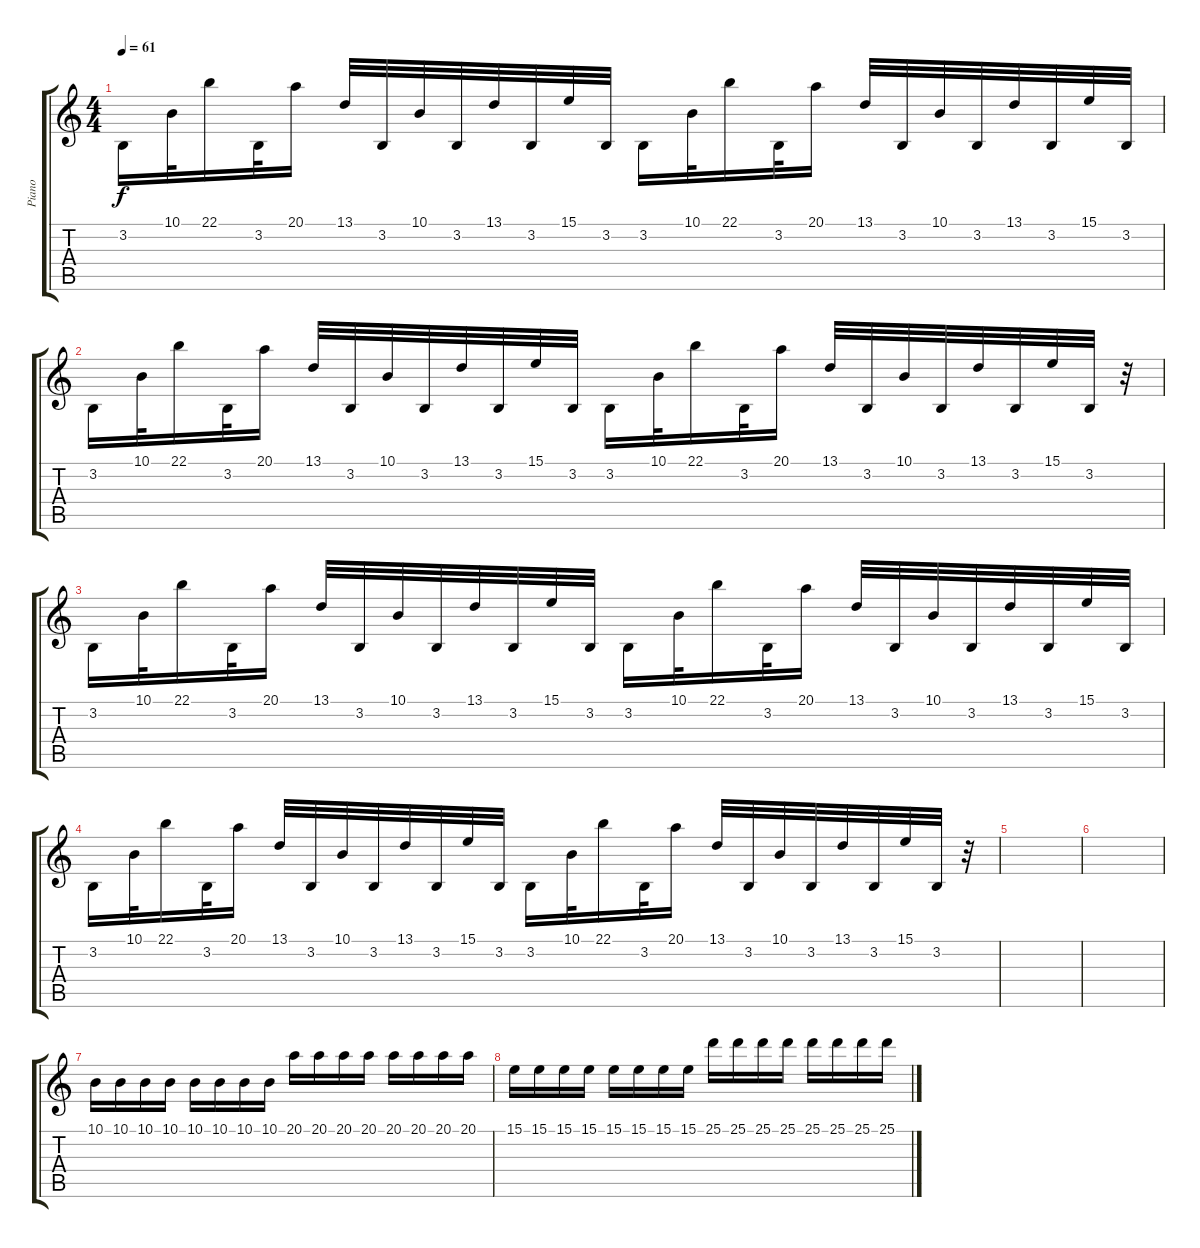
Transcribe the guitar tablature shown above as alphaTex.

\track ("Piano" "Piano") {instrument acousticgrandpiano}
\staff {score tabs}
\tuning (Db4 Ab3 E3 B2 Gb2 B1) {hide}
\ts (4 4)
\tempo 61
\clef g2
\ks c
3.2.16{dy f} 10.1.32 22.1.16 3.2.32 20.1.16 13.1.32 3.2.32 10.1.32 3.2.32 13.1.32 3.2.32 15.1.32 3.2.32 3.2.16 10.1.32 22.1.16 3.2.32 20.1.16 13.1.32 3.2.32 10.1.32 3.2.32 13.1.32 3.2.32 15.1.32 3.2.32 |
3.2.16 10.1.32 22.1.16 3.2.32 20.1.16 13.1.32 3.2.32 10.1.32 3.2.32 13.1.32 3.2.32 15.1.32 3.2.32 3.2.16 10.1.32 22.1.16 3.2.32 20.1.16 13.1.32 3.2.32 10.1.32 3.2.32 13.1.32 3.2.32 15.1.32 3.2.32 r.32 |
3.2.16 10.1.32 22.1.16 3.2.32 20.1.16 13.1.32 3.2.32 10.1.32 3.2.32 13.1.32 3.2.32 15.1.32 3.2.32 3.2.16 10.1.32 22.1.16 3.2.32 20.1.16 13.1.32 3.2.32 10.1.32 3.2.32 13.1.32 3.2.32 15.1.32 3.2.32 |
3.2.16 10.1.32 22.1.16 3.2.32 20.1.16 13.1.32 3.2.32 10.1.32 3.2.32 13.1.32 3.2.32 15.1.32 3.2.32 3.2.16 10.1.32 22.1.16 3.2.32 20.1.16 13.1.32 3.2.32 10.1.32 3.2.32 13.1.32 3.2.32 15.1.32 3.2.32 r.32 |
|
|
10.1.16 10.1.16 10.1.16 10.1.16 10.1.16 10.1.16 10.1.16 10.1.16 20.1.16 20.1.16 20.1.16 20.1.16 20.1.16 20.1.16 20.1.16 20.1.16 |
15.1.16 15.1.16 15.1.16 15.1.16 15.1.16 15.1.16 15.1.16 15.1.16 25.1.16 25.1.16 25.1.16 25.1.16 25.1.16 25.1.16 25.1.16 25.1.16
